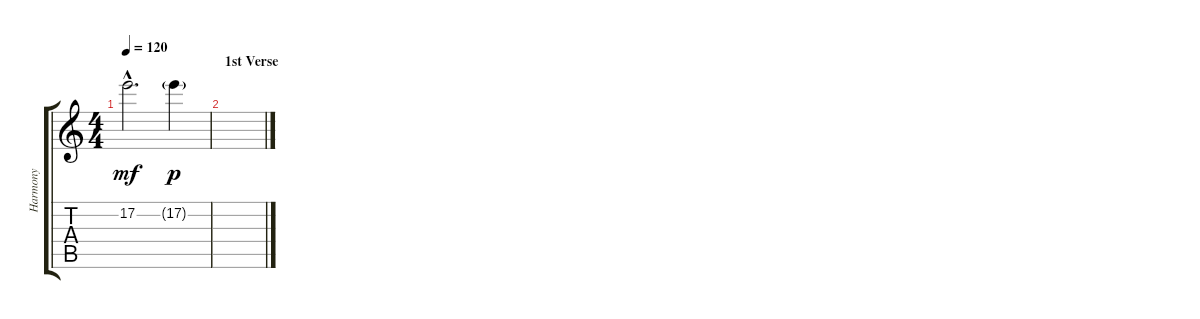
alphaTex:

\track ("Harmony" "Harmony") {instrument overdrivenguitar}
\staff {score tabs}
\tuning (E4 B3 G3 D3 A2 E2) {hide}
\ts (4 4)
\tempo 120
\clef g2
\ks c
17.2{hac}.2{d dy mf} 17.2{g}.4{dy p} |
\section ("" "1st Verse")
